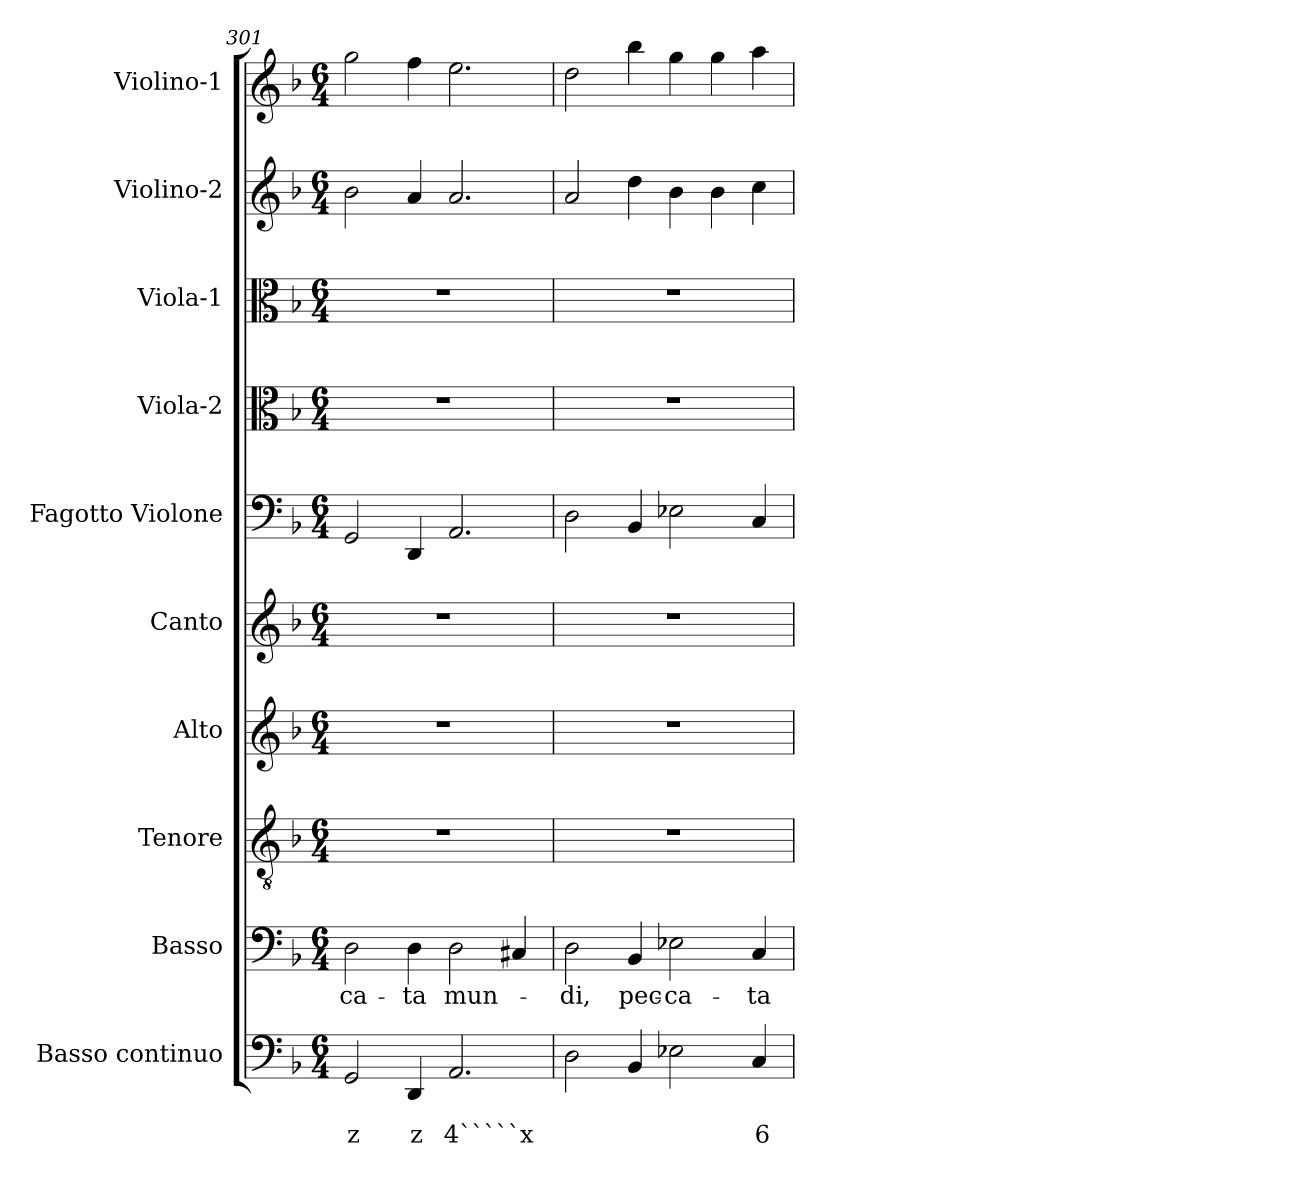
**kern	**text	**text	**kern	**text	**kern	**kern	**kern	**kern	**kern	**kern	**kern	**kern
*part10	*part10	*part10	*part9	*part9	*part8	*part7	*part6	*part5	*part4	*part3	*part2	*part1
*staff10	*staff10	*staff10	*staff9	*staff9	*staff8	*staff7	*staff6	*staff5	*staff4	*staff3	*staff2	*staff1
*I"Basso continuo	*	*	*I"Basso	*	*I"Tenore	*I"Alto	*I"Canto	*I"Fagotto Violone	*I"Viola-2	*I"Viola-1	*I"Violino-2	*I"Violino-1
*clefF4	*	*	*clefF4	*	*clefGv2	*clefG2	*clefG2	*clefF4	*clefC3	*clefC3	*clefG2	*clefG2
*k[b-]	*	*	*k[b-]	*	*k[b-]	*k[b-]	*k[b-]	*k[b-]	*k[b-]	*k[b-]	*k[b-]	*k[b-]
*F:	*	*	*F:	*	*F:	*F:	*F:	*F:	*F:	*F:	*F:	*F:
*M6/4	*	*	*M6/4	*	*M6/4	*M6/4	*M6/4	*M6/4	*M6/4	*M6/4	*M6/4	*M6/4
=301	=301	=301	=301	=301	=301	=301	=301	=301	=301	=301	=301	=301
!	!	!LO:LY:b	!	!	!	!	!	!	!	!	!	!
!	!	!	!	!LO:LY:b	!	!	!	!	!	!	!	!
2GG/	.	z	2D\	-ca-	1.r	1.r	1.r	2GG/	1.r	1.r	2b-\	2gg\
!	!	!LO:LY:b	!	!	!	!	!	!	!	!	!	!
!	!	!	!	!LO:LY:b	!	!	!	!	!	!	!	!
4DD/	.	z	4D\	-ta	.	.	.	4DD/	.	.	4a/	4ff\
!	!	!LO:LY:b	!	!	!	!	!	!	!	!	!	!
!	!	!	!	!LO:LY:b	!	!	!	!	!	!	!	!
2.AA/	.	4`````x	2D\	mun-	.	.	.	2.AA/	.	.	2.a/	2.ee\
.	.	.	4C#X/	.	.	.	.	.	.	.	.	.
=302	=302	=302	=302	=302	=302	=302	=302	=302	=302	=302	=302	=302
!	!	!	!	!LO:LY:b	!	!	!	!	!	!	!	!
2D\	.	.	2D\	-di,	1.r	1.r	1.r	2D\	1.r	1.r	2a/	2dd\
!	!	!	!	!LO:LY:b	!	!	!	!	!	!	!	!
4BB-/	.	.	4BB-/	pec-	.	.	.	4BB-/	.	.	4dd\	4bb-\
!	!	!	!	!LO:LY:b	!	!	!	!	!	!	!	!
2E-X\	.	.	2E-X\	-ca-	.	.	.	2E-X\	.	.	4b-\	4gg\
.	.	.	.	.	.	.	.	.	.	.	4b-\	4gg\
!	!	!LO:LY:b	!	!	!	!	!	!	!	!	!	!
!	!	!	!	!LO:LY:b	!	!	!	!	!	!	!	!
4C/	.	6	4C/	-ta	.	.	.	4C/	.	.	4cc\	4aa\
=	=	=	=	=	=	=	=	=	=	=	=	=
*-	*-	*-	*-	*-	*-	*-	*-	*-	*-	*-	*-	*-
